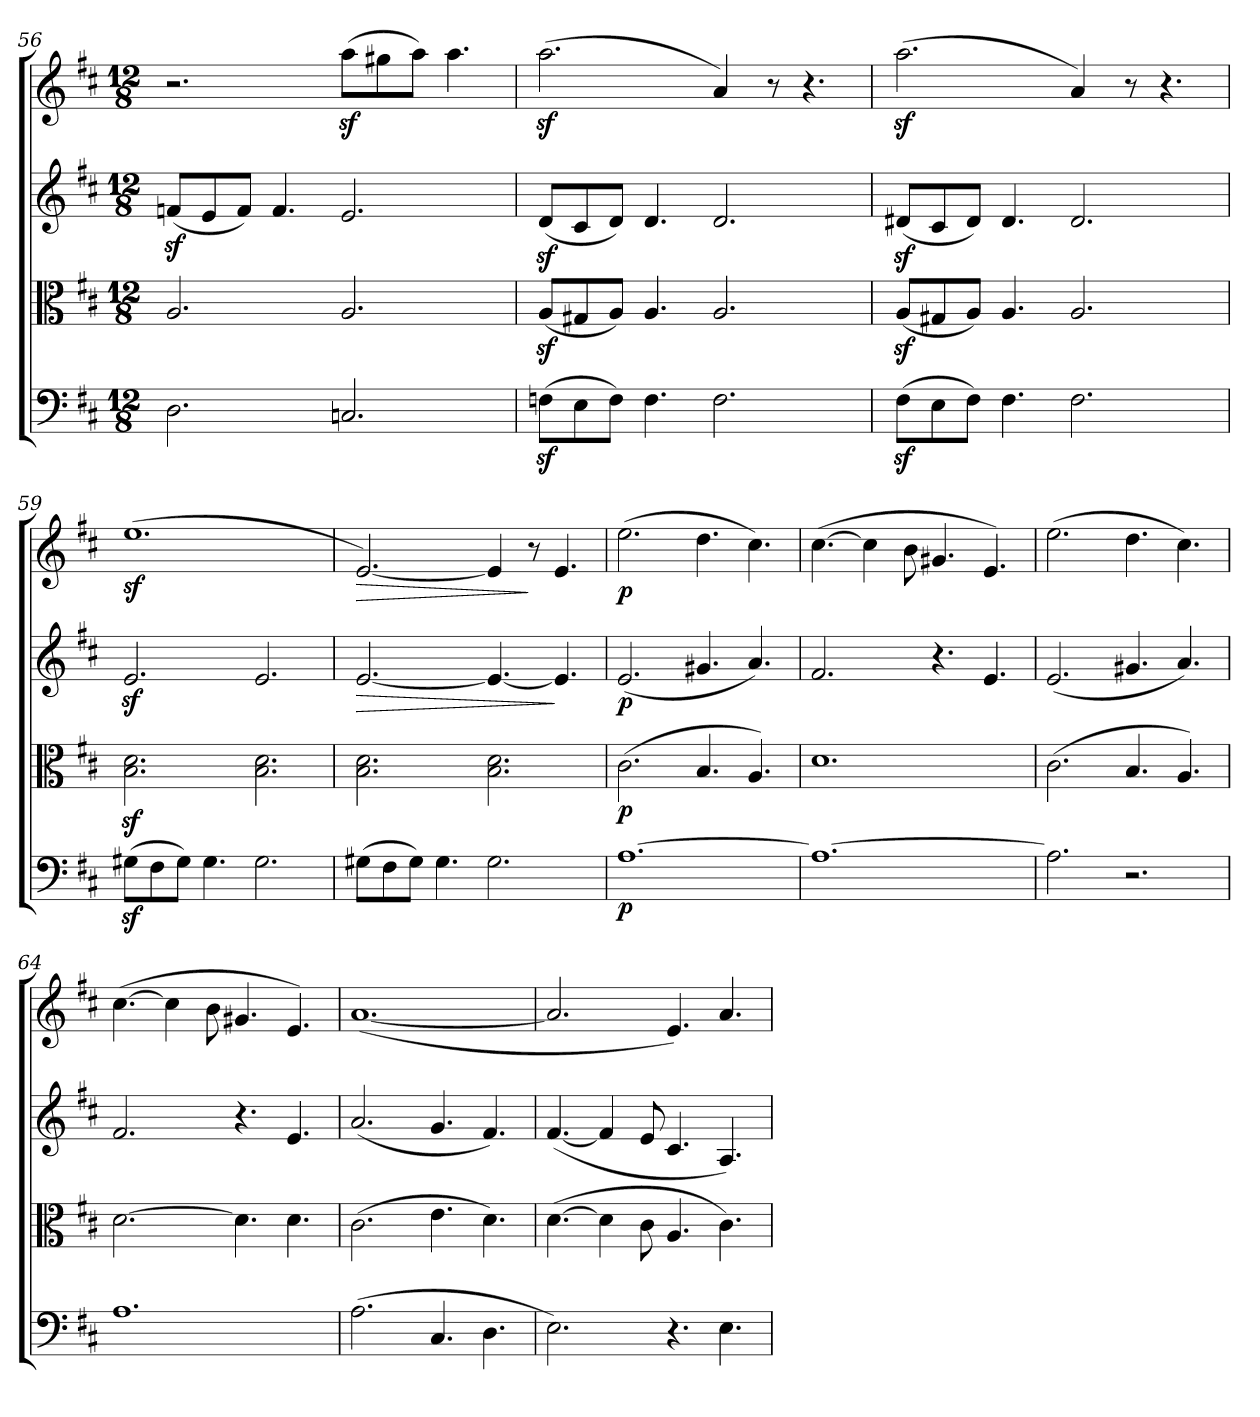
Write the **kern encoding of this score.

**kern	**dynam	**kern	**dynam	**kern	**dynam	**kern	**dynam
*part4	*part4	*part3	*part3	*part2	*part2	*part1	*part1
*staff4	*staff4	*staff3	*staff3	*staff2	*staff2	*staff1	*staff1
*clefF4	*	*clefC3	*	*clefG2	*	*clefG2	*
*k[f#c#]	*	*k[f#c#]	*	*k[f#c#]	*	*k[f#c#]	*
*M12/8	*	*M12/8	*	*M12/8	*	*M12/8	*
=56	=56	=56	=56	=56	=56	=56	=56
2.D\	.	2.A/	.	(<8fnz</L	.	2.r	.
.	.	.	.	8e/	.	.	.
.	.	.	.	8f/J)	.	.	.
.	.	.	.	4.f/	.	.	.
2.Cn/	.	2.A/	.	2.e/	.	(>8aaz<\L	.
.	.	.	.	.	.	8gg#X\	.
.	.	.	.	.	.	8aa\J)	.
.	.	.	.	.	.	4.aa\	.
=57	=57	=57	=57	=57	=57	=57	=57
(>8Fnz<\L	.	(<8Az</L	.	(<8dz</L	.	(>2.aaz<\	.
8E\	.	8G#X/	.	8c#/	.	.	.
8F\J)	.	8A/J)	.	8d/J)	.	.	.
4.F\	.	4.A/	.	4.d/	.	.	.
2.F\	.	2.A/	.	2.d/	.	4a/)	.
.	.	.	.	.	.	8r	.
.	.	.	.	.	.	4.r	.
=58	=58	=58	=58	=58	=58	=58	=58
(>8F#z<\L	.	(<8Az</L	.	(<8d#Xz</L	.	(>2.aaz<\	.
8E\	.	8G#X/	.	8c#/	.	.	.
8F#\J)	.	8A/J)	.	8d#/J)	.	.	.
4.F#\	.	4.A/	.	4.d#/	.	.	.
2.F#\	.	2.A/	.	2.d#/	.	4a/)	.
.	.	.	.	.	.	8r	.
.	.	.	.	.	.	4.r	.
=59	=59	=59	=59	=59	=59	=59	=59
(>8G#Xz<\L	.	2.B\z< 2.d\z<	.	2.ez</	.	(>1.eez<	.
8F#\	.	.	.	.	.	.	.
8G#\J)	.	.	.	.	.	.	.
4.G#\	.	.	.	.	.	.	.
2.G#\	.	2.B\ 2.d\	.	2.e/	.	.	.
!!LO:LB:g=z
=60	=60	=60	=60	=60	=60	=60	=60
!	!	!	!	!	!LO:HP:b	!	!LO:HP:b
(>8G#X\L	.	2.B\ 2.d\	.	[2.e/	>	[2.e/)	>
8F#\	.	.	.	.	.	.	.
8G#\J)	.	.	.	.	.	.	.
4.G#\	.	.	.	.	.	.	.
2.G#\	.	2.B\ 2.d\	.	4.e/_	.	4e/]	.
.	.	.	.	.	.	8r	]
.	.	.	.	4.e/]	]	4.e/	.
=61	=61	=61	=61	=61	=61	=61	=61
!	!LO:DY:b	!	!LO:DY:b	!	!LO:DY:b	!	!LO:DY:b
[1.A	p	(>2.c#\	p	(<2.e/	p	(>2.ee\	p
.	.	4.B/	.	4.g#X/	.	4.dd\	.
.	.	4.A/)	.	4.a/)	.	4.cc#\)	.
=62	=62	=62	=62	=62	=62	=62	=62
1.A_	.	1.d	.	2.f#/	.	(>[4.cc#\	.
.	.	.	.	.	.	4cc#\]	.
.	.	.	.	.	.	8b\	.
.	.	.	.	4.r	.	4.g#X/	.
.	.	.	.	4.e/	.	4.e/)	.
=63	=63	=63	=63	=63	=63	=63	=63
2.A\]	.	(>2.c#\	.	(<2.e/	.	(>2.ee\	.
2.r	.	4.B/	.	4.g#X/	.	4.dd\	.
.	.	4.A/)	.	4.a/)	.	4.cc#\)	.
=64	=64	=64	=64	=64	=64	=64	=64
1.A	.	[2.d\	.	2.f#/	.	(>[4.cc#\	.
.	.	.	.	.	.	4cc#\]	.
.	.	.	.	.	.	8b\	.
.	.	4.d\]	.	4.r	.	4.g#X/	.
.	.	4.d\	.	4.e/	.	4.e/)	.
=65	=65	=65	=65	=65	=65	=65	=65
(>2.A\	.	(>2.c#\	.	(<2.a/	.	(>[1.a	.
4.C#/	.	4.e\	.	4.g/	.	.	.
4.D\	.	4.d\)	.	4.f#/)	.	.	.
!!LO:LB:g=z
=66	=66	=66	=66	=66	=66	=66	=66
2.E\)	.	(>[4.d\	.	(<[4.f#/	.	2.a/]	.
.	.	4d\]	.	4f#/]	.	.	.
.	.	8c#\	.	8e/	.	.	.
4.r	.	4.A/	.	4.c#/	.	4.e/)	.
4.E\	.	4.c#\)	.	4.A/)	.	4.a/	.
=	=	=	=	=	=	=	=
*-	*-	*-	*-	*-	*-	*-	*-
